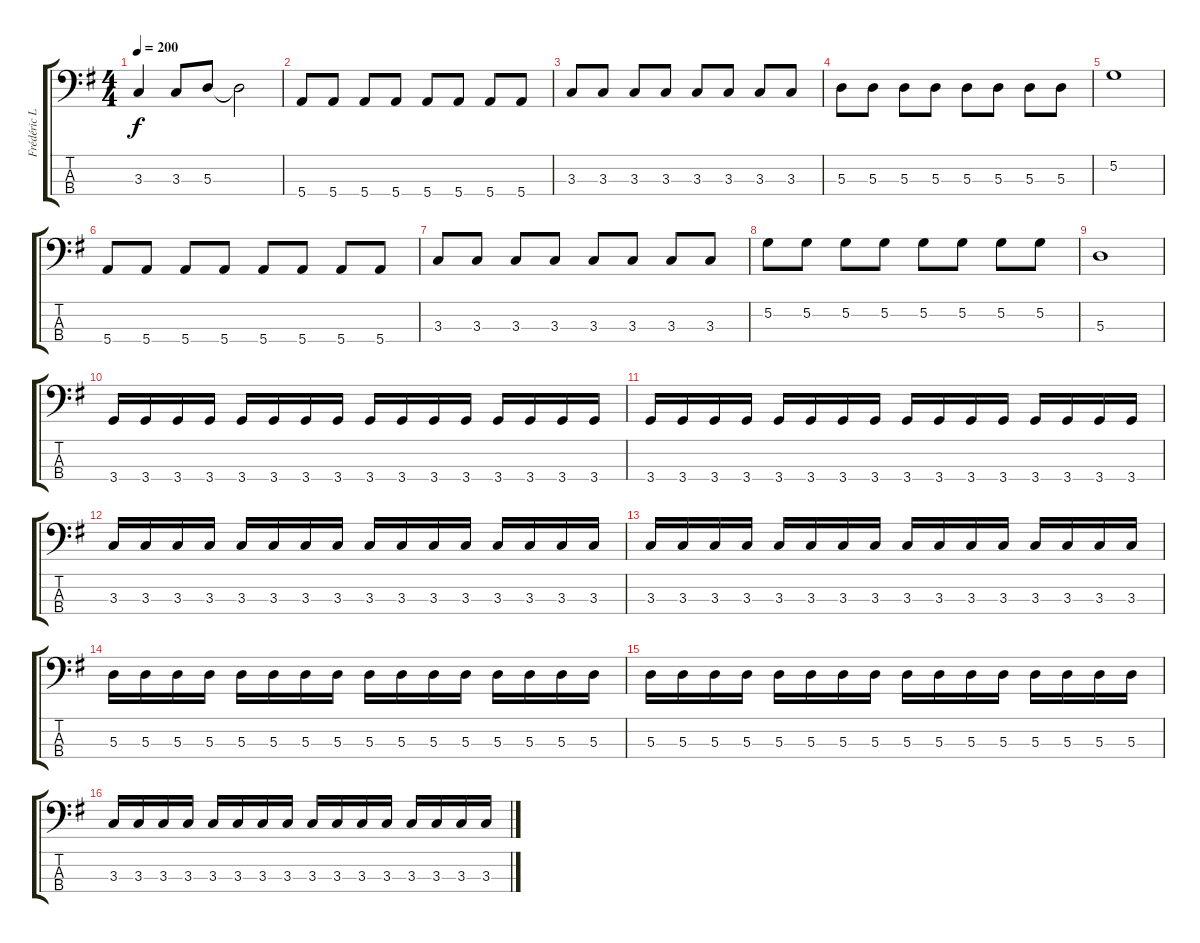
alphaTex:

\track ("Frédéric Leclercq" "Frédéric L") {instrument electricbasspick}
\staff {score tabs}
\tuning (G2 D2 A1 E1) {hide}
\ts (4 4)
\tempo 200
\clef f4
\ks g
3.3.4{dy f} 3.3.8 5.3.8 5.3{t}.2 |
5.4.8 5.4.8 5.4.8 5.4.8 5.4.8 5.4.8 5.4.8 5.4.8 |
3.3.8 3.3.8 3.3.8 3.3.8 3.3.8 3.3.8 3.3.8 3.3.8 |
5.3.8 5.3.8 5.3.8 5.3.8 5.3.8 5.3.8 5.3.8 5.3.8 |
5.2.1 |
5.4.8 5.4.8 5.4.8 5.4.8 5.4.8 5.4.8 5.4.8 5.4.8 |
3.3.8 3.3.8 3.3.8 3.3.8 3.3.8 3.3.8 3.3.8 3.3.8 |
5.2.8 5.2.8 5.2.8 5.2.8 5.2.8 5.2.8 5.2.8 5.2.8 |
5.3.1 |
3.4.16 3.4.16 3.4.16 3.4.16 3.4.16 3.4.16 3.4.16 3.4.16 3.4.16 3.4.16 3.4.16 3.4.16 3.4.16 3.4.16 3.4.16 3.4.16 |
3.4.16 3.4.16 3.4.16 3.4.16 3.4.16 3.4.16 3.4.16 3.4.16 3.4.16 3.4.16 3.4.16 3.4.16 3.4.16 3.4.16 3.4.16 3.4.16 |
3.3.16 3.3.16 3.3.16 3.3.16 3.3.16 3.3.16 3.3.16 3.3.16 3.3.16 3.3.16 3.3.16 3.3.16 3.3.16 3.3.16 3.3.16 3.3.16 |
3.3.16 3.3.16 3.3.16 3.3.16 3.3.16 3.3.16 3.3.16 3.3.16 3.3.16 3.3.16 3.3.16 3.3.16 3.3.16 3.3.16 3.3.16 3.3.16 |
5.3.16 5.3.16 5.3.16 5.3.16 5.3.16 5.3.16 5.3.16 5.3.16 5.3.16 5.3.16 5.3.16 5.3.16 5.3.16 5.3.16 5.3.16 5.3.16 |
5.3.16 5.3.16 5.3.16 5.3.16 5.3.16 5.3.16 5.3.16 5.3.16 5.3.16 5.3.16 5.3.16 5.3.16 5.3.16 5.3.16 5.3.16 5.3.16 |
3.3.16 3.3.16 3.3.16 3.3.16 3.3.16 3.3.16 3.3.16 3.3.16 3.3.16 3.3.16 3.3.16 3.3.16 3.3.16 3.3.16 3.3.16 3.3.16
